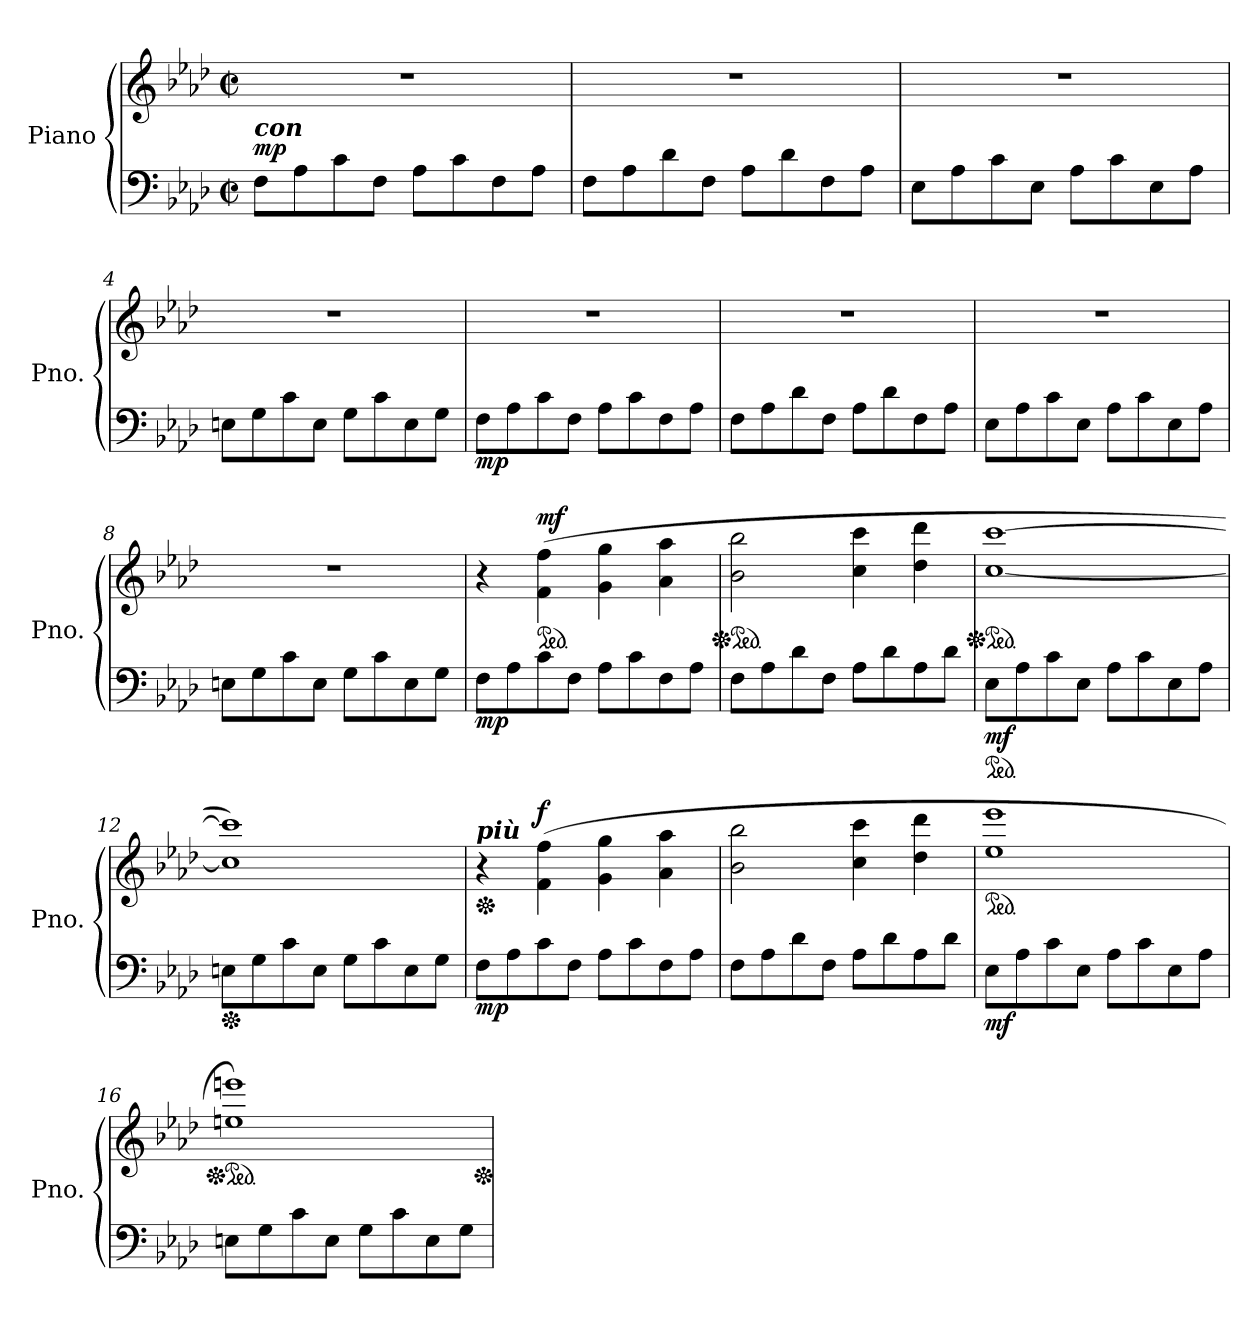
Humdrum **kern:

**kern	**kern	**dynam
*part1	*part1	*part1
*staff2	*staff1	*staff1/2
*I"Piano	*	*
*I'Pno.	*	*
*clefF4	*clefG2	*
*k[b-e-a-d-]	*k[b-e-a-d-]	*
*M2/2	*M2/2	*
*met(c|)	*met(c|)	*
*MM112	*MM112	*
=1	=1	=1
!LO:TX:a:Bi:t=con	!	!
!	!	!LO:DY:a=2
8F\L	1r	mp
8A-\	.	.
8c\	.	.
8F\J	.	.
8A-\L	.	.
8c\	.	.
8F\	.	.
8A-\J	.	.
=2	=2	=2
8F\L	1r	.
8A-\	.	.
8d-\	.	.
8F\J	.	.
8A-\L	.	.
8d-\	.	.
8F\	.	.
8A-\J	.	.
=3	=3	=3
8E-\L	1r	.
8A-\	.	.
8c\	.	.
8E-\J	.	.
8A-\L	.	.
8c\	.	.
8E-\	.	.
8A-\J	.	.
=4	=4	=4
8En\L	1r	.
8G\	.	.
8c\	.	.
8E\J	.	.
8G\L	.	.
8c\	.	.
8E\	.	.
8G\J	.	.
!!LO:LB:g=z
=5	=5	=5
!	!	!LO:DY:b=2
8F\L	1r	mp
8A-\	.	.
8c\	.	.
8F\J	.	.
8A-\L	.	.
8c\	.	.
8F\	.	.
8A-\J	.	.
=6	=6	=6
8F\L	1r	.
8A-\	.	.
8d-\	.	.
8F\J	.	.
8A-\L	.	.
8d-\	.	.
8F\	.	.
8A-\J	.	.
=7	=7	=7
8E-\L	1r	.
8A-\	.	.
8c\	.	.
8E-\J	.	.
8A-\L	.	.
8c\	.	.
8E-\	.	.
8A-\J	.	.
=8	=8	=8
8En\L	1r	.
8G\	.	.
8c\	.	.
8E\J	.	.
8G\L	.	.
8c\	.	.
8E\	.	.
8G\J	.	.
!!LO:LB:g=z
=9	=9	=9
!	!	!LO:DY:b=2
8F\L	4r	mp
8A-\	.	.
*	*ped	*
!	!	!LO:DY:a
8c\	(4f\ 4ff\	mf
8F\J	.	.
8A-\L	4g\ 4gg\	.
8c\	.	.
8F\	4a-\ 4aa-\	.
8A-\J	.	.
=10	=10	=10
*	*Xped	*
*	*ped	*
8F\L	2b-\ 2bb-\	.
8A-\	.	.
8d-\	.	.
8F\J	.	.
8A-\L	4cc\ 4ccc\	.
8d-\	.	.
8A-\	4dd-\ 4ddd-\	.
8d-\J	.	.
=11	=11	=11
*ped	*	*
*	*Xped	*
*	*ped	*
!	!	!LO:DY:b=2
8E-\L	[1cc [1ccc	mf
8A-\	.	.
8c\	.	.
8E-\J	.	.
8A-\L	.	.
8c\	.	.
8E-\	.	.
8A-\J	.	.
=12	=12	=12
*Xped	*	*
8En\L	1cc] 1ccc])	.
8G\	.	.
8c\	.	.
8E\J	.	.
8G\L	.	.
8c\	.	.
8E\	.	.
8G\J	.	.
!!LO:LB:g=z
=13	=13	=13
*	*Xped	*
!	!LO:TX:a:Bi:t=più	!
!	!	!LO:DY:b=2
8F\L	4r	mp
8A-\	.	.
!	!	!LO:DY:a
8c\	(4f\ 4ff\	f
8F\J	.	.
8A-\L	4g\ 4gg\	.
8c\	.	.
8F\	4a-\ 4aa-\	.
8A-\J	.	.
=14	=14	=14
8F\L	2b-\ 2bb-\	.
8A-\	.	.
8d-\	.	.
8F\J	.	.
8A-\L	4cc\ 4ccc\	.
8d-\	.	.
8A-\	4dd-\ 4ddd-\	.
8d-\J	.	.
=15	=15	=15
*	*ped	*
!	!	!LO:DY:b=2
8E-\L	1ee- 1eee-	mf
8A-\	.	.
8c\	.	.
8E-\J	.	.
8A-\L	.	.
8c\	.	.
8E-\	.	.
8A-\J	.	.
=16	=16	=16
*	*Xped	*
*	*ped	*
8En\L	1een 1eeen)	.
8G\	.	.
8c\	.	.
8E\J	.	.
8G\L	.	.
8c\	.	.
8E\	.	.
8G\J	.	.
*	*Xped	*
=	=	=
*-	*-	*-
